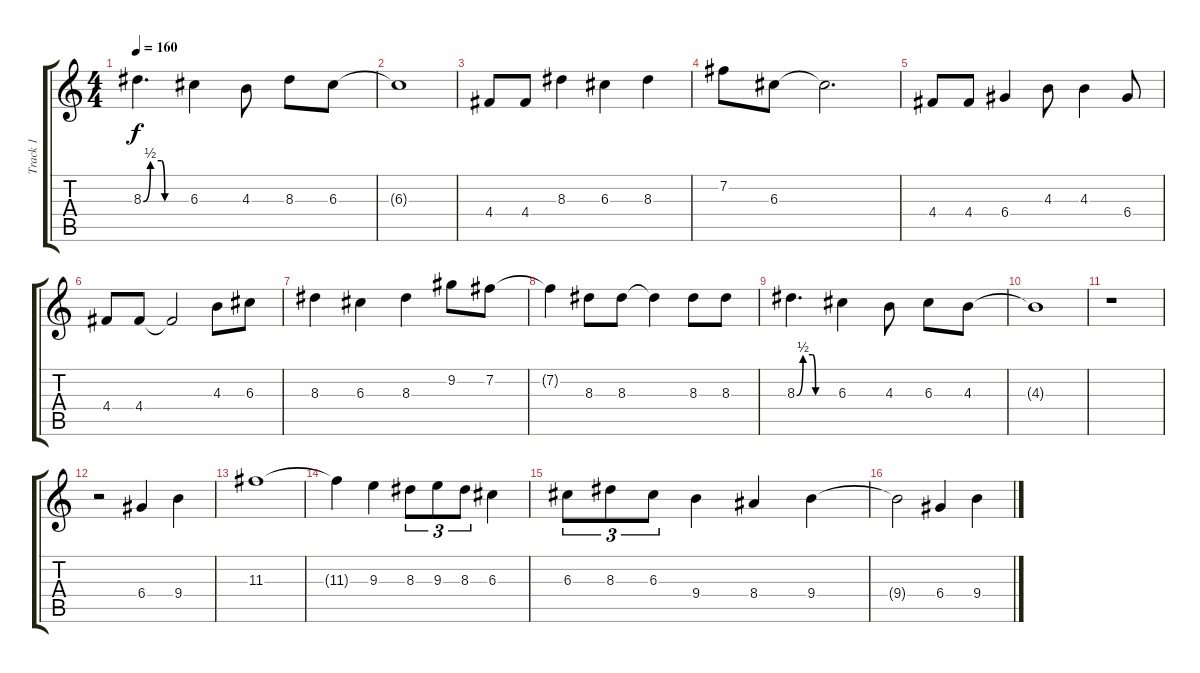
\track ("Track 1" "Track 1") {instrument overdrivenguitar}
\staff {score tabs}
\tuning (E4 B3 G3 D3 A2 E2) {hide}
\ts (4 4)
\tempo 160
\clef g2
\ks c
8.3{be (custom 0 0 10 2 25 2 30 0 60 0)}.4{d dy f} 6.3.4 4.3.8 8.3.8 6.3.8 |
6.3{t}.1 |
4.4.8 4.4.8 8.3.4 6.3.4 8.3.4 |
7.2.8 6.3.8 6.3{t}.2{d} |
4.4.8 4.4.8 6.4.4 4.3.8 4.3.4 6.4.8 |
4.4.8 4.4.8 4.4{t}.2 4.3.8 6.3.8 |
8.3.4 6.3.4 8.3.4 9.2.8 7.2.8 |
7.2{t}.4 8.3.8 8.3.8 8.3{t}.4 8.3.8 8.3.8 |
8.3{be (custom 0 0 10 2 25 2 30 0 60 0)}.4{d} 6.3.4 4.3.8 6.3.8 4.3.8 |
4.3{t}.1 |
r.1 |
r.2 6.4.4 9.4.4 |
11.3.1 |
11.3{t}.4 9.3.4 8.3.8{tu (3 2)} 9.3.8{tu (3 2)} 8.3.8{tu (3 2)} 6.3.4 |
6.3.8{tu (3 2)} 8.3.8{tu (3 2)} 6.3.8{tu (3 2)} 9.4.4 8.4.4 9.4.4 |
9.4{t}.2 6.4.4 9.4.4
